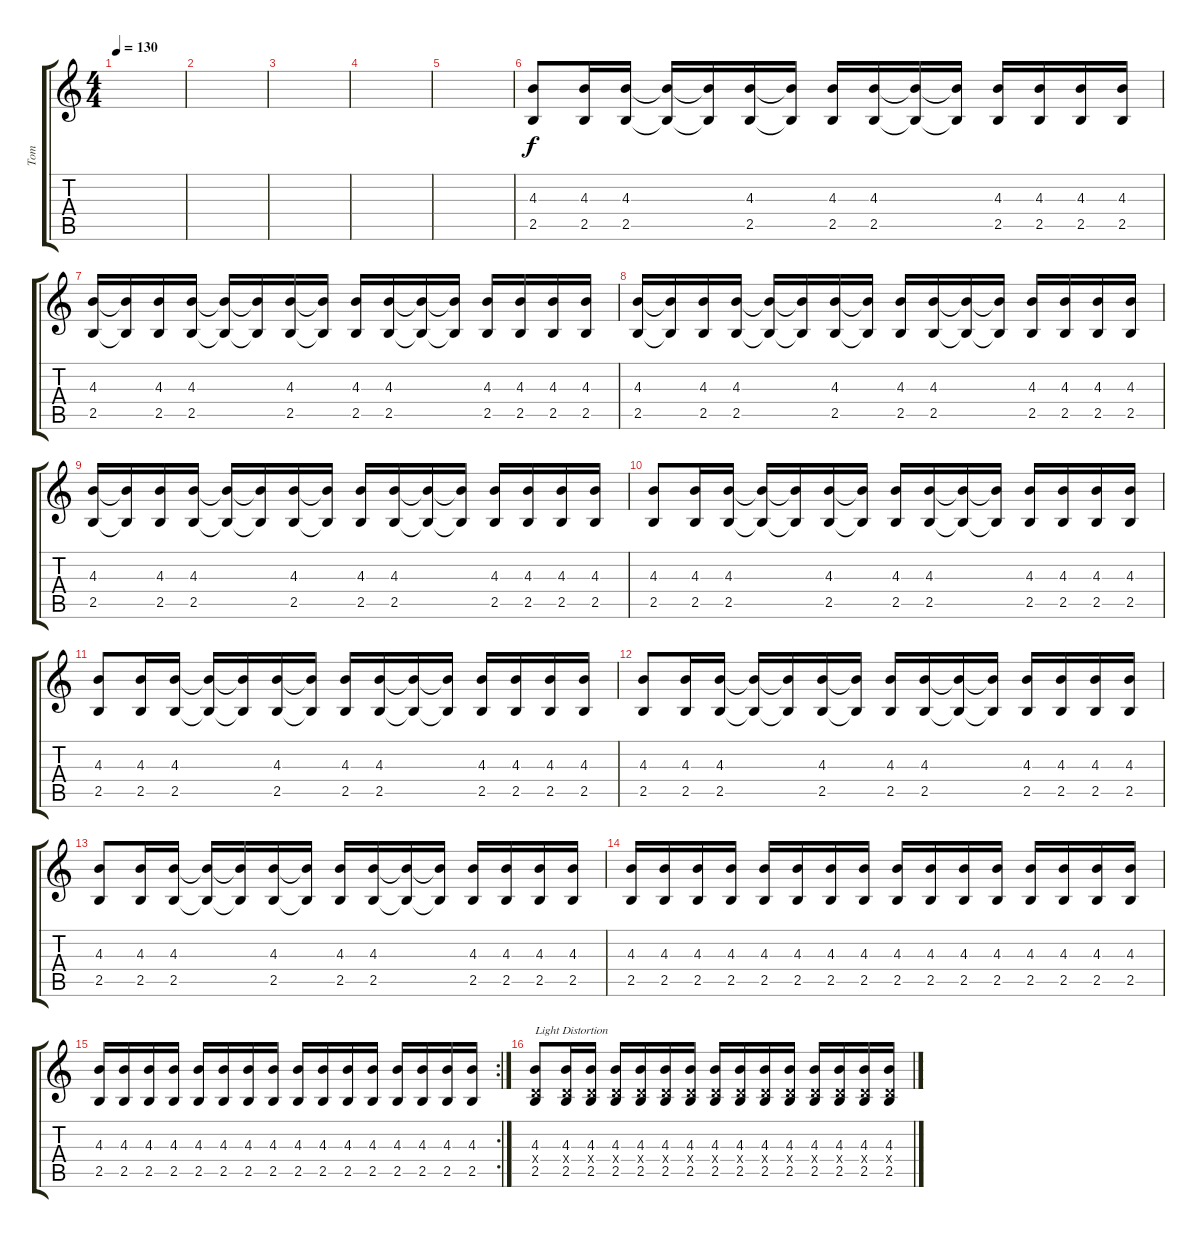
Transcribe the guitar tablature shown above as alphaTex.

\track ("Tom" "Tom") {instrument distortionguitar}
\staff {score tabs}
\tuning (E4 B3 G3 D3 A2 E2) {hide}
\ts (4 4)
\tempo 130
\clef g2
\ks c
|
|
|
|
|
(4.3 2.5).8{volume 13} (4.3 2.5).16 (4.3 2.5).16 (4.3{t} 2.5{t}).16 (4.3{t} 2.5{t}).16 (4.3 2.5).16 (4.3{t} 2.5{t}).16 (4.3 2.5).16 (4.3 2.5).16 (4.3{t} 2.5{t}).16 (4.3{t} 2.5{t}).16 (4.3 2.5).16 (4.3 2.5).16 (4.3 2.5).16 (4.3 2.5).16 |
(4.3 2.5).16 (4.3{t} 2.5{t}).16 (4.3 2.5).16 (4.3 2.5).16 (4.3{t} 2.5{t}).16 (4.3{t} 2.5{t}).16 (4.3 2.5).16 (4.3{t} 2.5{t}).16 (4.3 2.5).16 (4.3 2.5).16 (4.3{t} 2.5{t}).16 (4.3{t} 2.5{t}).16 (4.3 2.5).16 (4.3 2.5).16 (4.3 2.5).16 (4.3 2.5).16 |
(4.3 2.5).16 (4.3{t} 2.5{t}).16 (4.3 2.5).16 (4.3 2.5).16 (4.3{t} 2.5{t}).16 (4.3{t} 2.5{t}).16 (4.3 2.5).16 (4.3{t} 2.5{t}).16 (4.3 2.5).16 (4.3 2.5).16 (4.3{t} 2.5{t}).16 (4.3{t} 2.5{t}).16 (4.3 2.5).16 (4.3 2.5).16 (4.3 2.5).16 (4.3 2.5).16 |
(4.3 2.5).16 (4.3{t} 2.5{t}).16 (4.3 2.5).16 (4.3 2.5).16 (4.3{t} 2.5{t}).16 (4.3{t} 2.5{t}).16 (4.3 2.5).16 (4.3{t} 2.5{t}).16 (4.3 2.5).16 (4.3 2.5).16 (4.3{t} 2.5{t}).16 (4.3{t} 2.5{t}).16 (4.3 2.5).16 (4.3 2.5).16 (4.3 2.5).16 (4.3 2.5).16 |
(4.3 2.5).8 (4.3 2.5).16 (4.3 2.5).16 (4.3{t} 2.5{t}).16 (4.3{t} 2.5{t}).16 (4.3 2.5).16 (4.3{t} 2.5{t}).16 (4.3 2.5).16 (4.3 2.5).16 (4.3{t} 2.5{t}).16 (4.3{t} 2.5{t}).16 (4.3 2.5).16 (4.3 2.5).16 (4.3 2.5).16 (4.3 2.5).16 |
(4.3 2.5).8 (4.3 2.5).16 (4.3 2.5).16 (4.3{t} 2.5{t}).16 (4.3{t} 2.5{t}).16 (4.3 2.5).16 (4.3{t} 2.5{t}).16 (4.3 2.5).16 (4.3 2.5).16 (4.3{t} 2.5{t}).16 (4.3{t} 2.5{t}).16 (4.3 2.5).16 (4.3 2.5).16 (4.3 2.5).16 (4.3 2.5).16 |
(4.3 2.5).8 (4.3 2.5).16 (4.3 2.5).16 (4.3{t} 2.5{t}).16 (4.3{t} 2.5{t}).16 (4.3 2.5).16 (4.3{t} 2.5{t}).16 (4.3 2.5).16 (4.3 2.5).16 (4.3{t} 2.5{t}).16 (4.3{t} 2.5{t}).16 (4.3 2.5).16 (4.3 2.5).16 (4.3 2.5).16 (4.3 2.5).16 |
(4.3 2.5).8 (4.3 2.5).16 (4.3 2.5).16 (4.3{t} 2.5{t}).16 (4.3{t} 2.5{t}).16 (4.3 2.5).16 (4.3{t} 2.5{t}).16 (4.3 2.5).16 (4.3 2.5).16 (4.3{t} 2.5{t}).16 (4.3{t} 2.5{t}).16 (4.3 2.5).16 (4.3 2.5).16 (4.3 2.5).16 (4.3 2.5).16 |
(4.3 2.5).16 (4.3 2.5).16 (4.3 2.5).16 (4.3 2.5).16 (4.3 2.5).16 (4.3 2.5).16 (4.3 2.5).16 (4.3 2.5).16 (4.3 2.5).16 (4.3 2.5).16 (4.3 2.5).16 (4.3 2.5).16 (4.3 2.5).16 (4.3 2.5).16 (4.3 2.5).16 (4.3 2.5).16 |
\rc 2
(4.3 2.5).16 (4.3 2.5).16 (4.3 2.5).16 (4.3 2.5).16 (4.3 2.5).16 (4.3 2.5).16 (4.3 2.5).16 (4.3 2.5).16 (4.3 2.5).16 (4.3 2.5).16 (4.3 2.5).16 (4.3 2.5).16 (4.3 2.5).16 (4.3 2.5).16 (4.3 2.5).16 (4.3 2.5).16 |
(4.3 0.4{x} 2.5).8{txt "Light Distortion" balance 16 instrument acousticguitarnylon} (4.3 0.4{x} 2.5).16 (4.3 0.4{x} 2.5).16 (4.3 0.4{x} 2.5).16 (4.3 0.4{x} 2.5).16 (4.3 0.4{x} 2.5).16 (4.3 0.4{x} 2.5).16 (4.3 0.4{x} 2.5).16 (4.3 0.4{x} 2.5).16 (4.3 0.4{x} 2.5).16 (4.3 0.4{x} 2.5).16 (4.3 0.4{x} 2.5).16 (4.3 0.4{x} 2.5).16 (4.3 0.4{x} 2.5).16 (4.3 0.4{x} 2.5).16
